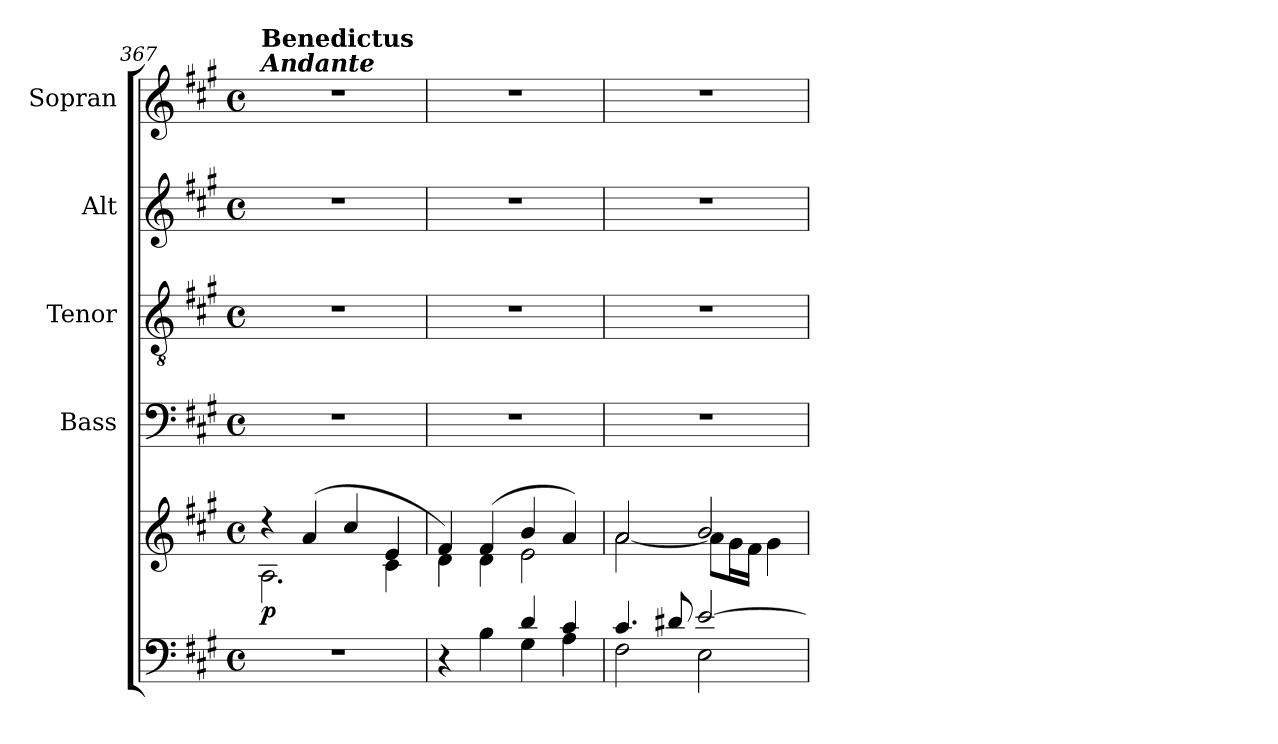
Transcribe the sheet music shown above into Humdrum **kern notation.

**kern	**kern	**dynam	**kern	**kern	**kern	**kern
*part5	*part5	*part5	*part4	*part3	*part2	*part1
*staff6	*staff5	*staff5/6	*staff4	*staff3	*staff2	*staff1
*	*	*	*I"Bass	*I"Tenor	*I"Alt	*I"Sopran
*	*	*	*I'B.	*I'T.	*I'A.	*I'S.
!!LO:PB:g=z
*clefF4	*clefG2	*	*clefF4	*clefGv2	*clefG2	*clefG2
*k[f#c#g#]	*k[f#c#g#]	*	*k[f#c#g#]	*k[f#c#g#]	*k[f#c#g#]	*k[f#c#g#]
*A:	*A:	*	*A:	*A:	*A:	*A:
*M4/4	*M4/4	*	*M4/4	*M4/4	*M4/4	*M4/4
*met(c)	*met(c)	*	*met(c)	*met(c)	*met(c)	*met(c)
=367	=367	=367	=367	=367	=367	=367
*	*^	*	*	*	*	*
!	!	!	!	!	!	!	!LO:TX:a:Bi:t=Andante
!	!	!	!	!	!	!	!LO:TX:a:B:t=Benedictus
!	!	!	!LO:DY:b	!	!	!	!
1r	4r	2.A\	p	1r	1r	1r	1r
.	(4a/	.	.	.	.	.	.
.	4cc#/	.	.	.	.	.	.
.	4e/	4c#\	.	.	.	.	.
=368	=368	=368	=368	=368	=368	=368	=368
*^	*	*	*	*	*	*	*
2ryy	4r	4f#/)	4d\	.	1r	1r	1r	1r
.	4B\	(4f#/	4d\	.	.	.	.	.
4d/	4G#\	4b/	2e\	.	.	.	.	.
4c#/	4A\	4a/)	.	.	.	.	.	.
=369	=369	=369	=369	=369	=369	=369	=369	=369
4.c#/	2F#\	2a/	[<2a\	.	1r	1r	1r	1r
8d#X/	.	.	.	.	.	.	.	.
[>2e/	2E\	2b/	8a\L]	.	.	.	.	.
.	.	.	16g#\L	.	.	.	.	.
.	.	.	16f#\JJ	.	.	.	.	.
.	.	.	4g#\	.	.	.	.	.
*v	*v	*	*	*	*	*	*	*
*	*v	*v	*	*	*	*	*
=	=	=	=	=	=	=
*-	*-	*-	*-	*-	*-	*-
